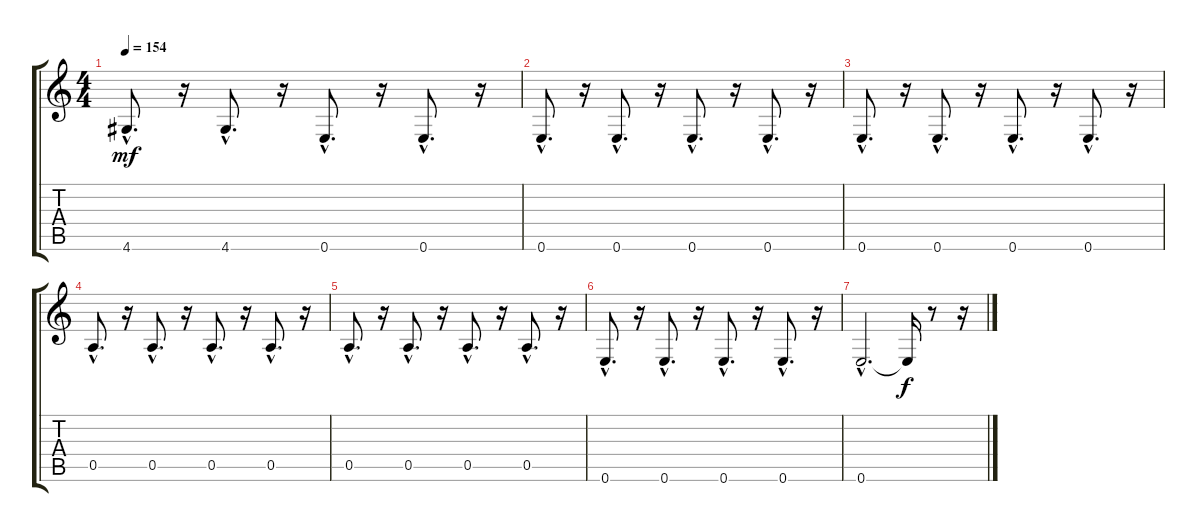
\track "" {instrument fretlessbass}
\staff {score tabs}
\tuning (E4 B3 G3 D3 A2 E2) {hide}
\ts (4 4)
\tempo 154
\clef g2
\ks c
4.6{hac}.8{d dy mf} r.16 4.6{hac}.8{d} r.16 0.6{hac}.8{d} r.16 0.6{hac}.8{d} r.16 |
0.6{hac}.8{d} r.16 0.6{hac}.8{d} r.16 0.6{hac}.8{d} r.16 0.6{hac}.8{d} r.16 |
0.6{hac}.8{d} r.16 0.6{hac}.8{d} r.16 0.6{hac}.8{d} r.16 0.6{hac}.8{d} r.16 |
0.5{hac}.8{d} r.16 0.5{hac}.8{d} r.16 0.5{hac}.8{d} r.16 0.5{hac}.8{d} r.16 |
0.5{hac}.8{d} r.16 0.5{hac}.8{d} r.16 0.5{hac}.8{d} r.16 0.5{hac}.8{d} r.16 |
0.6{hac}.8{d} r.16 0.6{hac}.8{d} r.16 0.6{hac}.8{d} r.16 0.6{hac}.8{d} r.16 |
0.6{hac}.2{d} 0.6{t}.16{dy f} r.8 r.16
